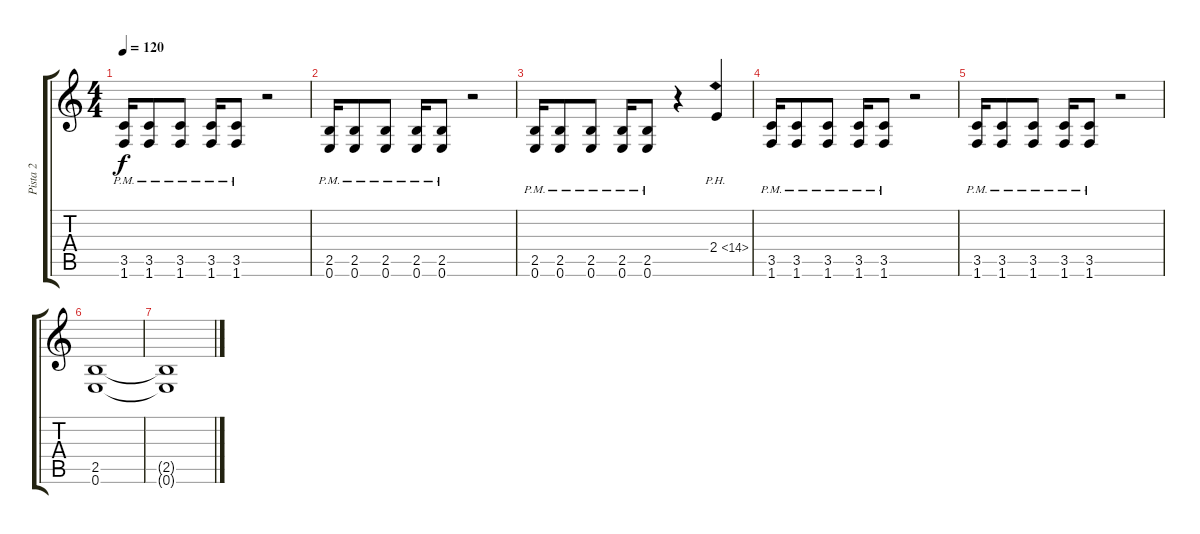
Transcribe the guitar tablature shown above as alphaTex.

\track ("Pista 2" "Pista 2") {instrument distortionguitar}
\staff {score tabs}
\tuning (E4 B3 G3 D3 A2 E2) {hide}
\ts (4 4)
\tempo 120
\clef g2
\ks c
(3.5{pm} 1.6{pm}).16{dy f} (3.5{pm} 1.6{pm}).8 (3.5{pm} 1.6{pm}).8 (3.5{pm} 1.6{pm}).16 (3.5{pm} 1.6{pm}).8 r.2 |
(2.5{pm} 0.6{pm}).16 (2.5{pm} 0.6{pm}).8 (2.5{pm} 0.6{pm}).8 (2.5{pm} 0.6{pm}).16 (2.5{pm} 0.6{pm}).8 r.2 |
(2.5{pm} 0.6{pm}).16 (2.5{pm} 0.6{pm}).8 (2.5{pm} 0.6{pm}).8 (2.5{pm} 0.6{pm}).16 (2.5{pm} 0.6{pm}).8 r.4 2.4{ph 12}.4 |
(3.5{pm} 1.6{pm}).16 (3.5{pm} 1.6{pm}).8 (3.5{pm} 1.6{pm}).8 (3.5{pm} 1.6{pm}).16 (3.5{pm} 1.6{pm}).8 r.2 |
(3.5{pm} 1.6{pm}).16 (3.5{pm} 1.6{pm}).8 (3.5{pm} 1.6{pm}).8 (3.5{pm} 1.6{pm}).16 (3.5{pm} 1.6{pm}).8 r.2 |
(2.5 0.6).1 |
(2.5{t} 0.6{t}).1
